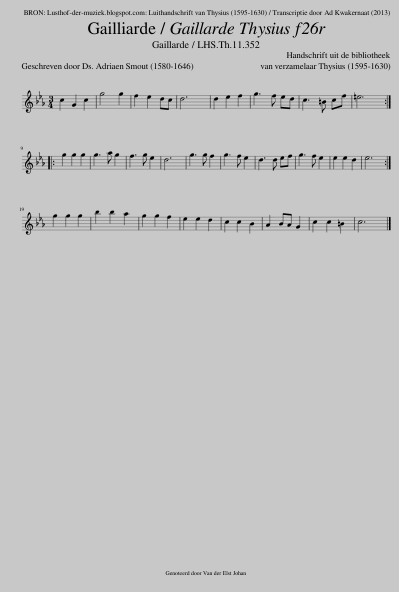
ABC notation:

X:1
L:1/8
Q:1/4=170
M:3/4
I:linebreak $
K:Eb
V:1 treble
V:1
 c2 G2 c2 | g4 g2 | f2 e2 dc | d6 | d2 e2 f2 | %5
 g3 f ed | c3 =B cf | =e6 ::$ g2 g2 g2 | g3 a g2 | %10
 f3 g e2 | d6 | g3 g f2 | g3 f e2 | d3 d ef | %15
 g3 f e2 | e2 e2 d2 | e6 :|$ g2 g2 g2 | b2 b2 a2 | %20
 g2 g2 f2 | e2 e2 d2 | c2 c2 B2 | A2 BA G2 | c2 c2 =B2 | %25
 c6 |] %26
